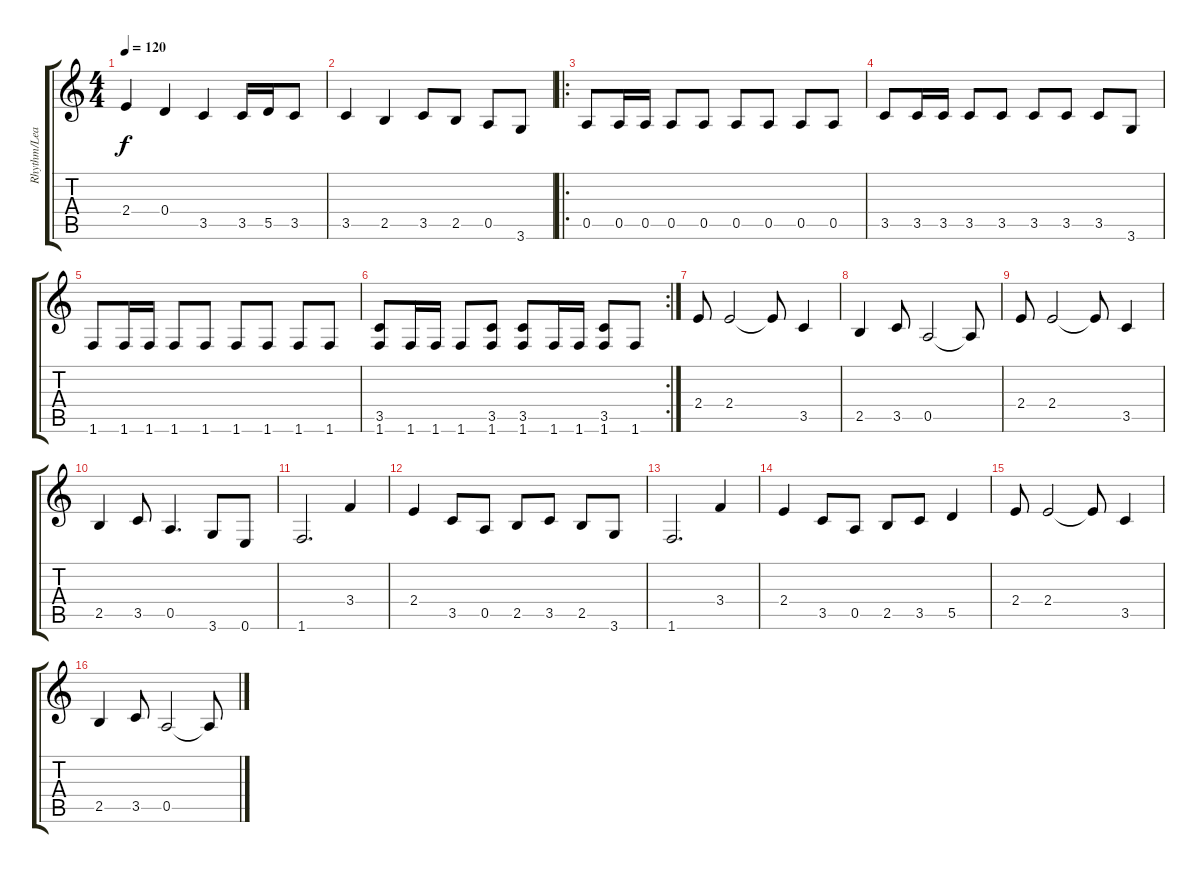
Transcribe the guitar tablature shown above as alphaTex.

\track ("Rhythm/Lead" "Rhythm/Lea") {instrument distortionguitar}
\staff {score tabs}
\tuning (E4 B3 G3 D3 A2 E2) {hide}
\ts (4 4)
\tempo 120
\clef g2
\ks c
2.4.4{dy f} 0.4.4 3.5.4 3.5.16 5.5.16 3.5.8 |
3.5.4 2.5.4 3.5.8 2.5.8 0.5.8 3.6.8 |
\ro
0.5.8 0.5.16 0.5.16 0.5.8 0.5.8 0.5.8 0.5.8 0.5.8 0.5.8 |
3.5.8 3.5.16 3.5.16 3.5.8 3.5.8 3.5.8 3.5.8 3.5.8 3.6.8 |
1.6.8 1.6.16 1.6.16 1.6.8 1.6.8 1.6.8 1.6.8 1.6.8 1.6.8 |
\rc 2
(3.5 1.6).8 1.6.16 1.6.16 1.6.8 (3.5 1.6).8 (3.5 1.6).8 1.6.16 1.6.16 (3.5 1.6).8 1.6.8 |
2.4.8 2.4.2 2.4{t}.8 3.5.4 |
2.5.4 3.5.8 0.5.2 0.5{t}.8 |
2.4.8 2.4.2 2.4{t}.8 3.5.4 |
2.5.4 3.5.8 0.5.4{d} 3.6.8 0.6.8 |
1.6.2{d} 3.4.4 |
2.4.4 3.5.8 0.5.8 2.5.8 3.5.8 2.5.8 3.6.8 |
1.6.2{d} 3.4.4 |
2.4.4 3.5.8 0.5.8 2.5.8 3.5.8 5.5.4 |
2.4.8 2.4.2 2.4{t}.8 3.5.4 |
2.5.4 3.5.8 0.5.2 0.5{t}.8
